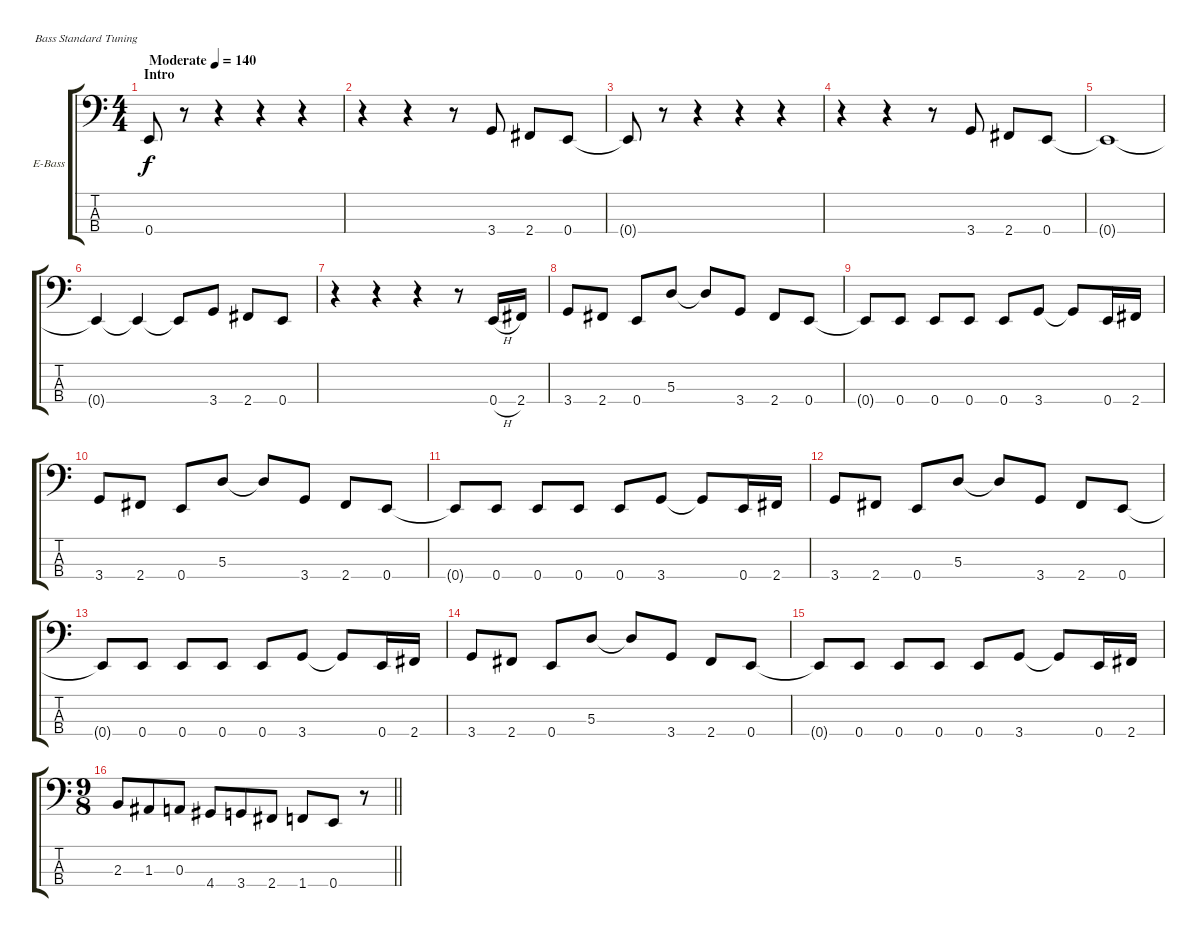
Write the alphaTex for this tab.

\bracketExtendMode groupsimilarinstruments
\firstSystemTrackNameOrientation horizontal
\otherSystemsTrackNameOrientation horizontal
\track ("Ellefson" "E-Bass") {instrument electricbasspick}
\staff {score tabs}
\tuning (G2 D2 A1 E1)
\ts (4 4)
\beaming (8 2 2 2 2)
\section ("" "Intro ")
\tempo (140 "Moderate")
\clef f4
\ks c
0.4.8{dy f instrument electricbasspick} r.8 r.4 r.4 r.4 |
r.4 r.4 r.8 3.4.8 2.4.8 0.4.8 |
0.4{t}.8 r.8 r.4 r.4 r.4 |
r.4 r.4 r.8 3.4.8 2.4.8 0.4.8 |
0.4{t}.1 |
0.4{t}.4 0.4{t}.4 0.4{t}.8 3.4.8 2.4.8 0.4.8 |
r.4 r.4 r.4 r.8 0.4{h}.16 2.4.16 |
3.4.8 2.4.8 0.4.8 5.3.8 5.3{t}.8 3.4.8 2.4.8 0.4.8 |
0.4{t}.8 0.4.8 0.4.8 0.4.8 0.4.8 3.4.8 3.4{t}.8 0.4.16 2.4.16 |
3.4.8 2.4.8 0.4.8 5.3.8 5.3{t}.8 3.4.8 2.4.8 0.4.8 |
0.4{t}.8 0.4.8 0.4.8 0.4.8 0.4.8 3.4.8 3.4{t}.8 0.4.16 2.4.16 |
3.4.8 2.4.8 0.4.8 5.3.8 5.3{t}.8 3.4.8 2.4.8 0.4.8 |
0.4{t}.8 0.4.8 0.4.8 0.4.8 0.4.8 3.4.8 3.4{t}.8 0.4.16 2.4.16 |
3.4.8 2.4.8 0.4.8 5.3.8 5.3{t}.8 3.4.8 2.4.8 0.4.8 |
0.4{t}.8 0.4.8 0.4.8 0.4.8 0.4.8 3.4.8 3.4{t}.8 0.4.16 2.4.16 |
\ts (9 8)
\beaming (8 3 3 3)
\barLineRight lightlight
2.3.8 1.3.8 0.3.8 4.4.8 3.4.8 2.4.8 1.4.8 0.4.8 r.8
